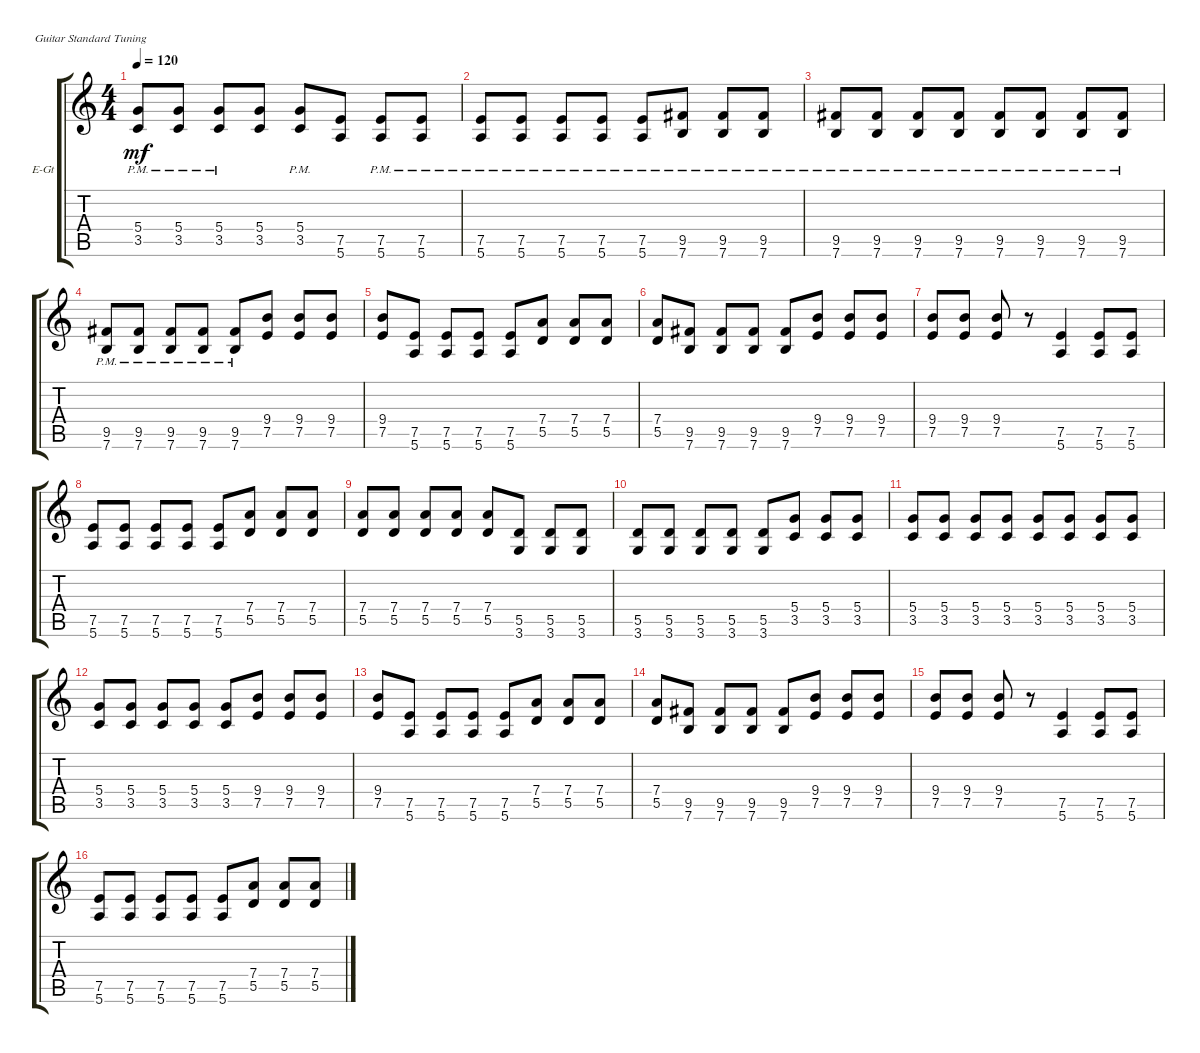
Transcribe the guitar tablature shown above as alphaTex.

\defaultSystemsLayout 4
\bracketExtendMode groupsimilarinstruments
\firstSystemTrackNameOrientation horizontal
\otherSystemsTrackNameOrientation horizontal
\track ("Electric Guitar" "E-Gt") {instrument distortionguitar}
\staff {score tabs}
\tuning (E4 B3 G3 D3 A2 E2)
\ts (4 4)
\tempo 120
\clef g2
\ks c
(5.4{pm} 3.5{pm}).8{dy mf} (5.4{pm} 3.5{pm}).8 (5.4{pm} 3.5{pm}).8 (5.4 3.5).8 (5.4{pm} 3.5{pm}).8 (7.5 5.6).8 (7.5{pm} 5.6{pm}).8 (7.5{pm} 5.6{pm}).8 |
(7.5{pm} 5.6{pm}).8 (7.5{pm} 5.6{pm}).8 (7.5{pm} 5.6{pm}).8 (7.5{pm} 5.6{pm}).8 (7.5{pm} 5.6{pm}).8 (9.5{pm} 7.6{pm}).8 (9.5{pm} 7.6{pm}).8 (9.5{pm} 7.6{pm}).8 |
(9.5{pm} 7.6{pm}).8 (9.5{pm} 7.6{pm}).8 (9.5{pm} 7.6{pm}).8 (9.5{pm} 7.6{pm}).8 (9.5{pm} 7.6{pm}).8 (9.5{pm} 7.6{pm}).8 (9.5{pm} 7.6{pm}).8 (9.5{pm} 7.6{pm}).8 |
(9.5{pm} 7.6{pm}).8 (9.5{pm} 7.6{pm}).8 (9.5{pm} 7.6{pm}).8 (9.5{pm} 7.6{pm}).8 (9.5{pm} 7.6{pm}).8 (9.4 7.5).8 (9.4 7.5).8 (9.4 7.5).8 |
(9.4 7.5).8 (7.5 5.6).8 (7.5 5.6).8 (7.5 5.6).8 (7.5 5.6).8 (7.4 5.5).8 (7.4 5.5).8 (7.4 5.5).8 |
(7.4 5.5).8 (9.5 7.6).8 (9.5 7.6).8 (9.5 7.6).8 (9.5 7.6).8 (9.4 7.5).8 (9.4 7.5).8 (9.4 7.5).8 |
(9.4 7.5).8 (9.4 7.5).8 (9.4 7.5).8 r.8 (7.5 5.6).4 (7.5 5.6).8 (7.5 5.6).8 |
(7.5 5.6).8 (7.5 5.6).8 (7.5 5.6).8 (7.5 5.6).8 (7.5 5.6).8 (7.4 5.5).8 (7.4 5.5).8 (7.4 5.5).8 |
(7.4 5.5).8 (7.4 5.5).8 (7.4 5.5).8 (7.4 5.5).8 (7.4 5.5).8 (5.5 3.6).8 (5.5 3.6).8 (5.5 3.6).8 |
(5.5 3.6).8 (5.5 3.6).8 (5.5 3.6).8 (5.5 3.6).8 (5.5 3.6).8 (5.4 3.5).8 (5.4 3.5).8 (5.4 3.5).8 |
(5.4 3.5).8 (5.4 3.5).8 (5.4 3.5).8 (5.4 3.5).8 (5.4 3.5).8 (5.4 3.5).8 (5.4 3.5).8 (5.4 3.5).8 |
(5.4 3.5).8 (5.4 3.5).8 (5.4 3.5).8 (5.4 3.5).8 (5.4 3.5).8 (9.4 7.5).8 (9.4 7.5).8 (9.4 7.5).8 |
(9.4 7.5).8 (7.5 5.6).8 (7.5 5.6).8 (7.5 5.6).8 (7.5 5.6).8 (7.4 5.5).8 (7.4 5.5).8 (7.4 5.5).8 |
(7.4 5.5).8 (9.5 7.6).8 (9.5 7.6).8 (9.5 7.6).8 (9.5 7.6).8 (9.4 7.5).8 (9.4 7.5).8 (9.4 7.5).8 |
(9.4 7.5).8 (9.4 7.5).8 (9.4 7.5).8 r.8 (7.5 5.6).4 (7.5 5.6).8 (7.5 5.6).8 |
(7.5 5.6).8 (7.5 5.6).8 (7.5 5.6).8 (7.5 5.6).8 (7.5 5.6).8 (7.4 5.5).8 (7.4 5.5).8 (7.4 5.5).8
